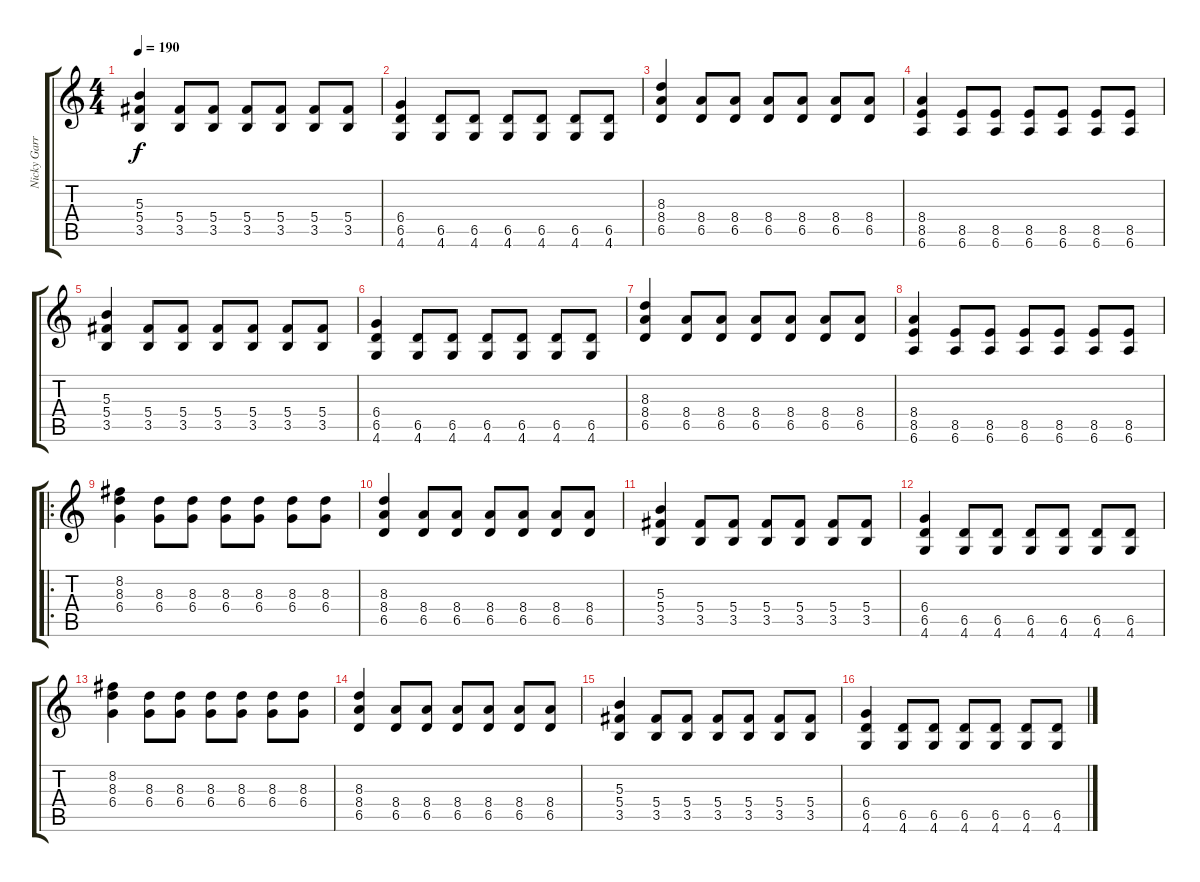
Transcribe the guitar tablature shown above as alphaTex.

\track ("Nicky Garrat" "Nicky Garr") {instrument distortionguitar}
\staff {score tabs}
\tuning (Eb4 Bb3 Gb3 Db3 Ab2 Eb2) {hide}
\ts (4 4)
\tempo 190
\clef g2
\ks c
(5.3 5.4 3.5).4{dy f} (5.4 3.5).8 (5.4 3.5).8 (5.4 3.5).8 (5.4 3.5).8 (5.4 3.5).8 (5.4 3.5).8 |
(6.4 6.5 4.6).4 (6.5 4.6).8 (6.5 4.6).8 (6.5 4.6).8 (6.5 4.6).8 (6.5 4.6).8 (6.5 4.6).8 |
(8.3 8.4 6.5).4 (8.4 6.5).8 (8.4 6.5).8 (8.4 6.5).8 (8.4 6.5).8 (8.4 6.5).8 (8.4 6.5).8 |
(8.4 8.5 6.6).4 (8.5 6.6).8 (8.5 6.6).8 (8.5 6.6).8 (8.5 6.6).8 (8.5 6.6).8 (8.5 6.6).8 |
(5.3 5.4 3.5).4 (5.4 3.5).8 (5.4 3.5).8 (5.4 3.5).8 (5.4 3.5).8 (5.4 3.5).8 (5.4 3.5).8 |
(6.4 6.5 4.6).4 (6.5 4.6).8 (6.5 4.6).8 (6.5 4.6).8 (6.5 4.6).8 (6.5 4.6).8 (6.5 4.6).8 |
(8.3 8.4 6.5).4 (8.4 6.5).8 (8.4 6.5).8 (8.4 6.5).8 (8.4 6.5).8 (8.4 6.5).8 (8.4 6.5).8 |
(8.4 8.5 6.6).4 (8.5 6.6).8 (8.5 6.6).8 (8.5 6.6).8 (8.5 6.6).8 (8.5 6.6).8 (8.5 6.6).8 |
\ro
(8.2 8.3 6.4).4 (8.3 6.4).8 (8.3 6.4).8 (8.3 6.4).8 (8.3 6.4).8 (8.3 6.4).8 (8.3 6.4).8 |
(8.3 8.4 6.5).4 (8.4 6.5).8 (8.4 6.5).8 (8.4 6.5).8 (8.4 6.5).8 (8.4 6.5).8 (8.4 6.5).8 |
(5.3 5.4 3.5).4 (5.4 3.5).8 (5.4 3.5).8 (5.4 3.5).8 (5.4 3.5).8 (5.4 3.5).8 (5.4 3.5).8 |
(6.4 6.5 4.6).4 (6.5 4.6).8 (6.5 4.6).8 (6.5 4.6).8 (6.5 4.6).8 (6.5 4.6).8 (6.5 4.6).8 |
(8.2 8.3 6.4).4 (8.3 6.4).8 (8.3 6.4).8 (8.3 6.4).8 (8.3 6.4).8 (8.3 6.4).8 (8.3 6.4).8 |
(8.3 8.4 6.5).4 (8.4 6.5).8 (8.4 6.5).8 (8.4 6.5).8 (8.4 6.5).8 (8.4 6.5).8 (8.4 6.5).8 |
(5.3 5.4 3.5).4 (5.4 3.5).8 (5.4 3.5).8 (5.4 3.5).8 (5.4 3.5).8 (5.4 3.5).8 (5.4 3.5).8 |
(6.4 6.5 4.6).4 (6.5 4.6).8 (6.5 4.6).8 (6.5 4.6).8 (6.5 4.6).8 (6.5 4.6).8 (6.5 4.6).8
